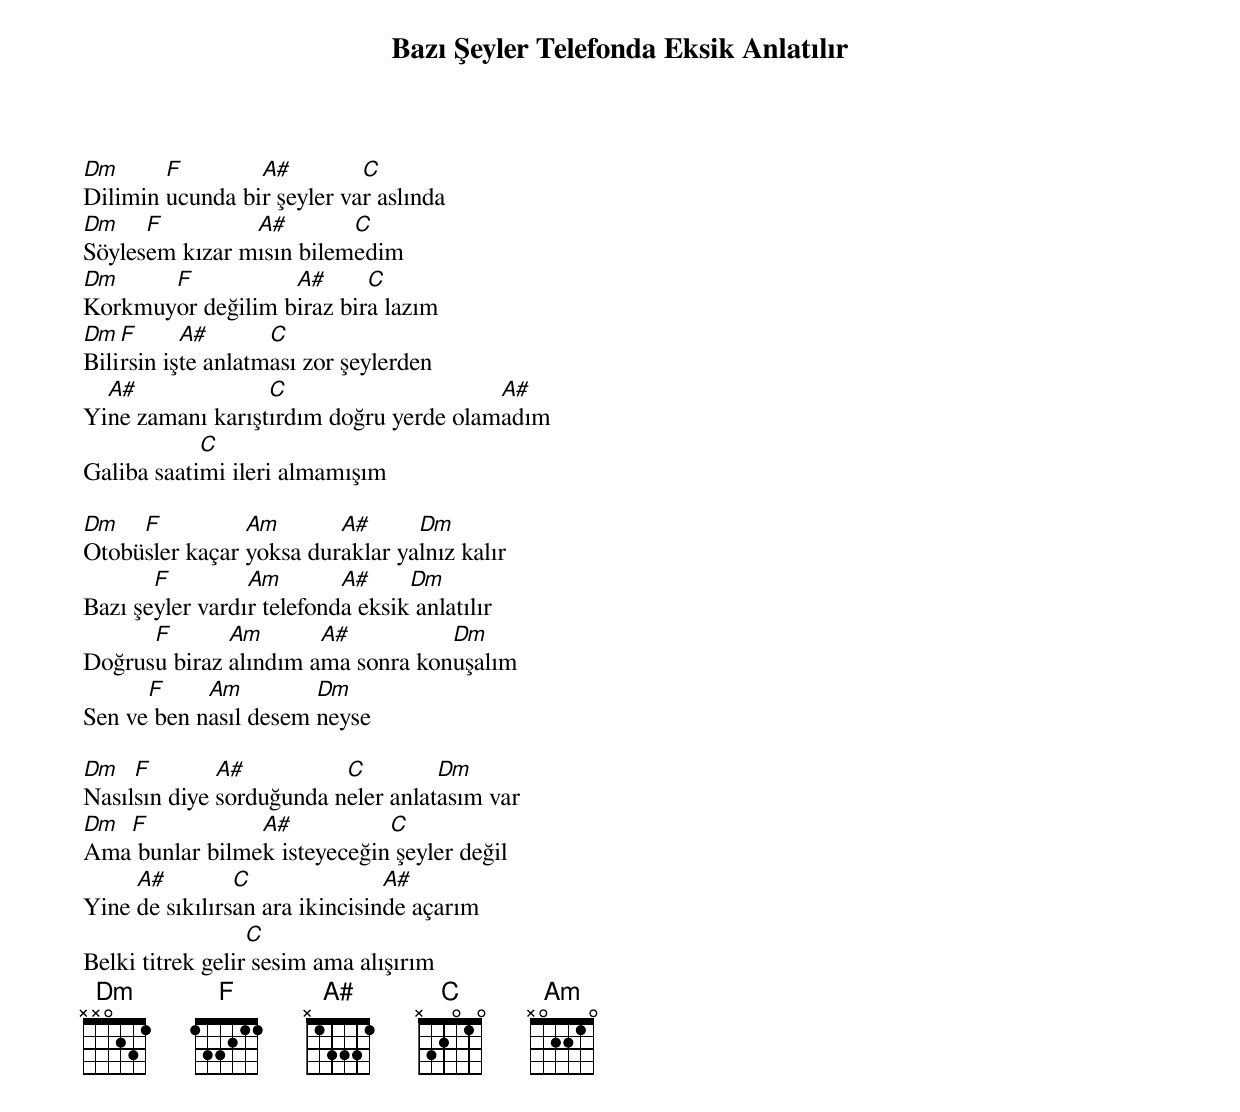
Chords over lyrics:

{title: Bazı Şeyler Telefonda Eksik Anlatılır}
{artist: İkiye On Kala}

Dm      F        A#         C
Dilimin ucunda bir şeyler var aslında
Dm    F         A#        C
Söylesem kızar mısın bilemedim
Dm     F           A#      C
Korkmuyor değilim biraz bira lazım
Dm  F      A#       C
Bilirsin işte anlatması zor şeylerden
  A#              C                     A#
Yine zamanı karıştırdım doğru yerde olamadım
            C
Galiba saatimi ileri almamışım

Dm   F          Am       A#      Dm
Otobüsler kaçar yoksa duraklar yalnız kalır
       F         Am        A#     Dm
Bazı şeyler vardır telefonda eksik anlatılır
      F       Am       A#          Dm
Doğrusu biraz alındım ama sonra konuşalım
      F     Am         Dm
Sen ve ben nasıl desem neyse

Dm   F        A#          C         Dm
Nasılsın diye sorduğunda neler anlatasım var
Dm F            A#           C
Ama bunlar bilmek isteyeceğin şeyler değil
     A#         C               A#
Yine de sıkılırsan ara ikincisinde açarım
                  C
Belki titrek gelir sesim ama alışırım
